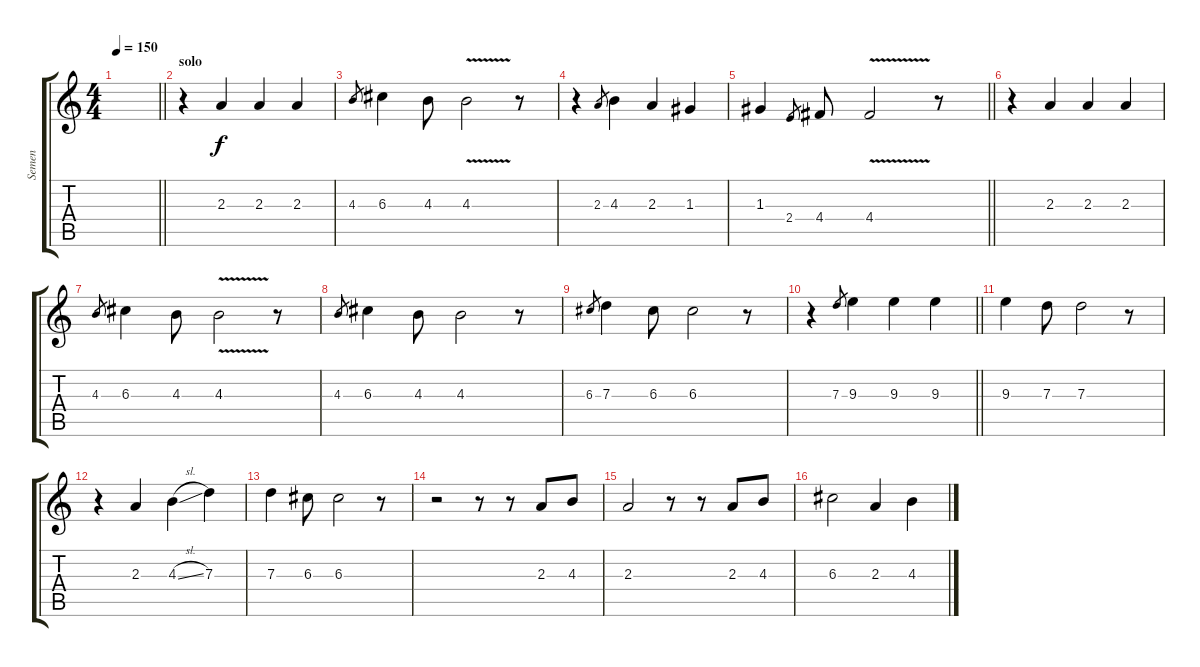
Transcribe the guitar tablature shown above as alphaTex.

\track ("Semen" "Semen") {instrument overdrivenguitar}
\staff {score tabs}
\tuning (E4 B3 G3 D3 A2 E2) {hide}
\ts (4 4)
\tempo 150
\clef g2
\barLineRight lightlight
\ks c
|
\section ("" "solo")
r.4 2.3.4 2.3.4 2.3.4 |
4.3.8{gr} 6.3.4 4.3.8 4.3{v}.2 r.8 |
r.4 2.3.8{gr} 4.3.4 2.3.4 1.3.4 |
\barLineRight lightlight
1.3.4 2.4.8{gr} 4.4.8 4.4{v}.2 r.8 |
r.4 2.3.4 2.3.4 2.3.4 |
4.3.8{gr} 6.3.4 4.3.8 4.3{v}.2 r.8 |
4.3.8{gr} 6.3.4 4.3.8 4.3.2 r.8 |
6.3.8{gr} 7.3.4 6.3.8 6.3.2 r.8 |
\barLineRight lightlight
r.4 7.3.8{gr} 9.3.4 9.3.4 9.3.4 |
9.3.4 7.3.8 7.3.2 r.8 |
r.4 2.3.4 4.3{sl}.4 7.3.4 |
7.3.4 6.3.8 6.3.2 r.8 |
r.2 r.8 r.8 2.3.8 4.3.8 |
2.3.2 r.8 r.8 2.3.8 4.3.8 |
6.3.2 2.3.4 4.3.4
